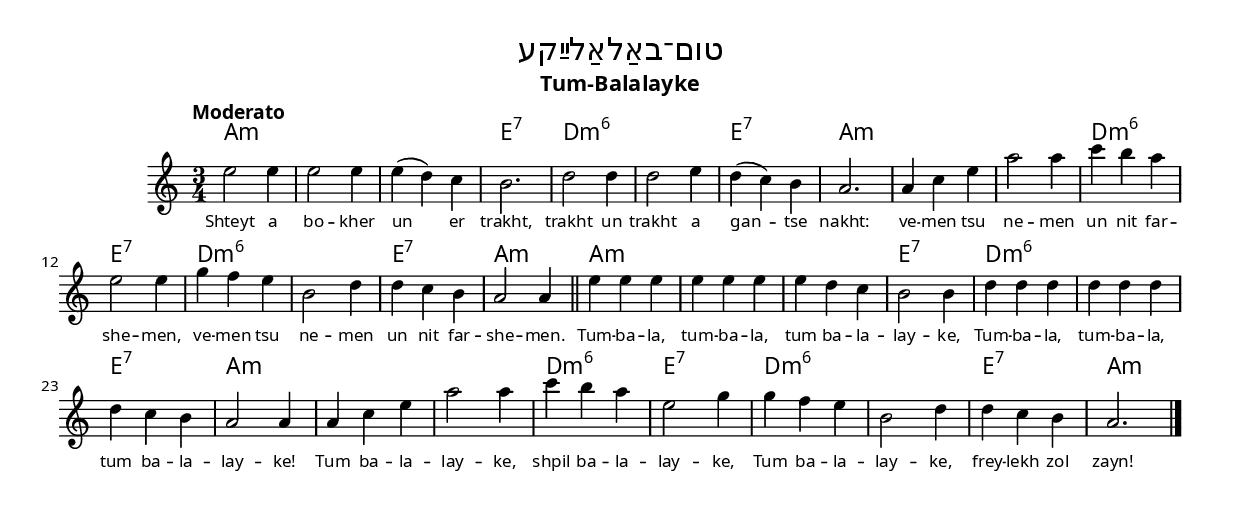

\header {
  title = "טום־באַלאַלײַקע"
  subtitle = "Tum-Balalayke"
  }
\version "2.18.2"
\language "english"
#(set-global-staff-size 17)

end =
  #(define-music-function
    (parser location signature)
    (fraction?)
  #{
    \once \omit Staff.TimeSignature \time #signature
  #})

\layout {
  \context {  % Use Typewriter font for chord symbols
    \ChordNames {
      \set chordChanges = ##t
      \override ChordName.font-family = #'typewriter
      }
    }
  \context {  % Change font size for lyrics
    \Lyrics {
      \override LyricText.font-size = #'-1
      }
    }
  \context {  % Beam according to rhythm
    \Staff {
      \set Timing.beamExceptions = #'()
      }
    }
  }

\paper {      % Load fonts
  fonts = #
  (make-pango-font-tree
   "Linux Libertine"
   "Linux Biolinum"
   "Courier 10 Pitch"
   (/ (* staff-height pt) 2.5)
    )
  bookTitleMarkup = \markup {
    \override #'(baseline-skip . 3.5)
    \column {
      \fill-line { \fromproperty #'header:dedication }
      \override #'(baseline-skip . 3.5)
      \column {
        \fill-line {
          \override #'(font-name . "Drugulin CLM")
          \huge \larger \larger \bold
          \fromproperty #'header:title
          }
        \fill-line {
          \large \bold
          \fromproperty #'header:subtitle
          }
        \fill-line {
          \smaller \bold
          \fromproperty #'header:subsubtitle
          }
        \fill-line {
          \fromproperty #'header:meter
          \fromproperty #'header:arranger
          }
          \fill-line {
          \override #'(font-name . "Drugulin CLM")
          \fromproperty #'header:composer
          { \large \bold \fromproperty #'header:instrument }
          \override #'(font-name . "Drugulin CLM")
          \fromproperty #'header:poet
          }
        }
      }
    }
    scoreTitleMarkup = \markup {
      \column {
      \on-the-fly \print-all-headers { \bookTitleMarkup \hspace #1 }
      \fill-line {
        \null
        \override #'(font-name . "Drugulin CLM")
        \huge
        \lower #5
        \fromproperty #'header:piece
        }
      }
    }
  }

mel-a = \relative fs''{ 
  e2 e4 |
  e2 e4 |
  e( d) c |
  b2. |
  d2 d4 |
  d2 e4 |
  d( c) b |
  a2. |
  a4 c e |
  a2 a4 |
  c b a |
  e2 e4 |
  g f e |
  b2 d4 |
  d c b |
  a2 a4 |
}
mel-b = \relative fs'' {
  e4 e e |
  e e e |
  e d c |
  b2 b4 |
  d d d |
  d d d |
  d c b |
  a2 a4 |
  a c e |
  a2 a4 |
  c b a | 
  e2 g4 |
  g f e |
  b2 d4 |
  d c b |
  a2.
}

acc-a = \chordmode { 
  a2.:m |
  a:m |
  a:m |
  e:7 |
  d:m6 |
  d:m6 |
  e:7 |
  \repeat unfold 3 { a:m }
  d:m6
  e:7 |
  d:m6 |
  d:m6 |
  e:7 |
  a:m |
}

\score {
  <<
    \new ChordNames {
      \acc-a
      \once \set chordChanges = ##f
      \acc-a

    }
    \new Staff {
      \clef treble
      \key a \minor
      \time 3/4
      \tempo Moderato
      \new Voice = "melody" {
        \mel-a
        \bar "||"
        \mel-b
        \bar "|."

      }
    }
    \new Lyrics \lyricsto "melody" {
      Shteyt a bo -- kher  un er trakht,
      trakht un trakht a gan -- tse nakht:
      ve -- men tsu ne -- men un nit far -- she -- men,
      ve -- men tsu ne -- men un nit far -- she -- men.
      Tum -- ba -- la, tum -- ba -- la, tum ba -- la -- lay -- ke,
      Tum -- ba -- la, tum -- ba -- la, tum ba -- la -- lay -- ke!
      Tum ba -- la -- lay -- ke, shpil ba -- la -- lay -- ke,
      Tum ba -- la -- lay -- ke, frey -- lekh zol zayn!
    }
  >>
}
